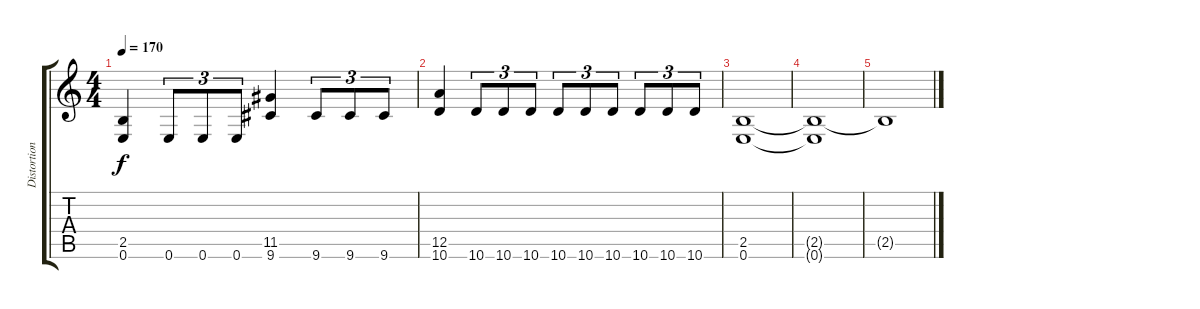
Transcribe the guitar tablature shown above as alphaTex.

\track ("Distortion Guitar" "Distortion") {instrument distortionguitar}
\staff {score tabs}
\tuning (E4 B3 G3 D3 A2 E2) {hide}
\ts (4 4)
\tempo 170
\clef g2
\ks c
(2.5 0.6).4{dy f} 0.6.8{tu (3 2)} 0.6.8{tu (3 2)} 0.6.8{tu (3 2)} (11.5 9.6).4 9.6.8{tu (3 2)} 9.6.8{tu (3 2)} 9.6.8{tu (3 2)} |
(12.5 10.6).4 10.6.8{tu (3 2)} 10.6.8{tu (3 2)} 10.6.8{tu (3 2)} 10.6.8{tu (3 2)} 10.6.8{tu (3 2)} 10.6.8{tu (3 2)} 10.6.8{tu (3 2)} 10.6.8{tu (3 2)} 10.6.8{tu (3 2)} |
(2.5 0.6).1 |
(2.5{t} 0.6{t}).1 |
2.5{t}.1
